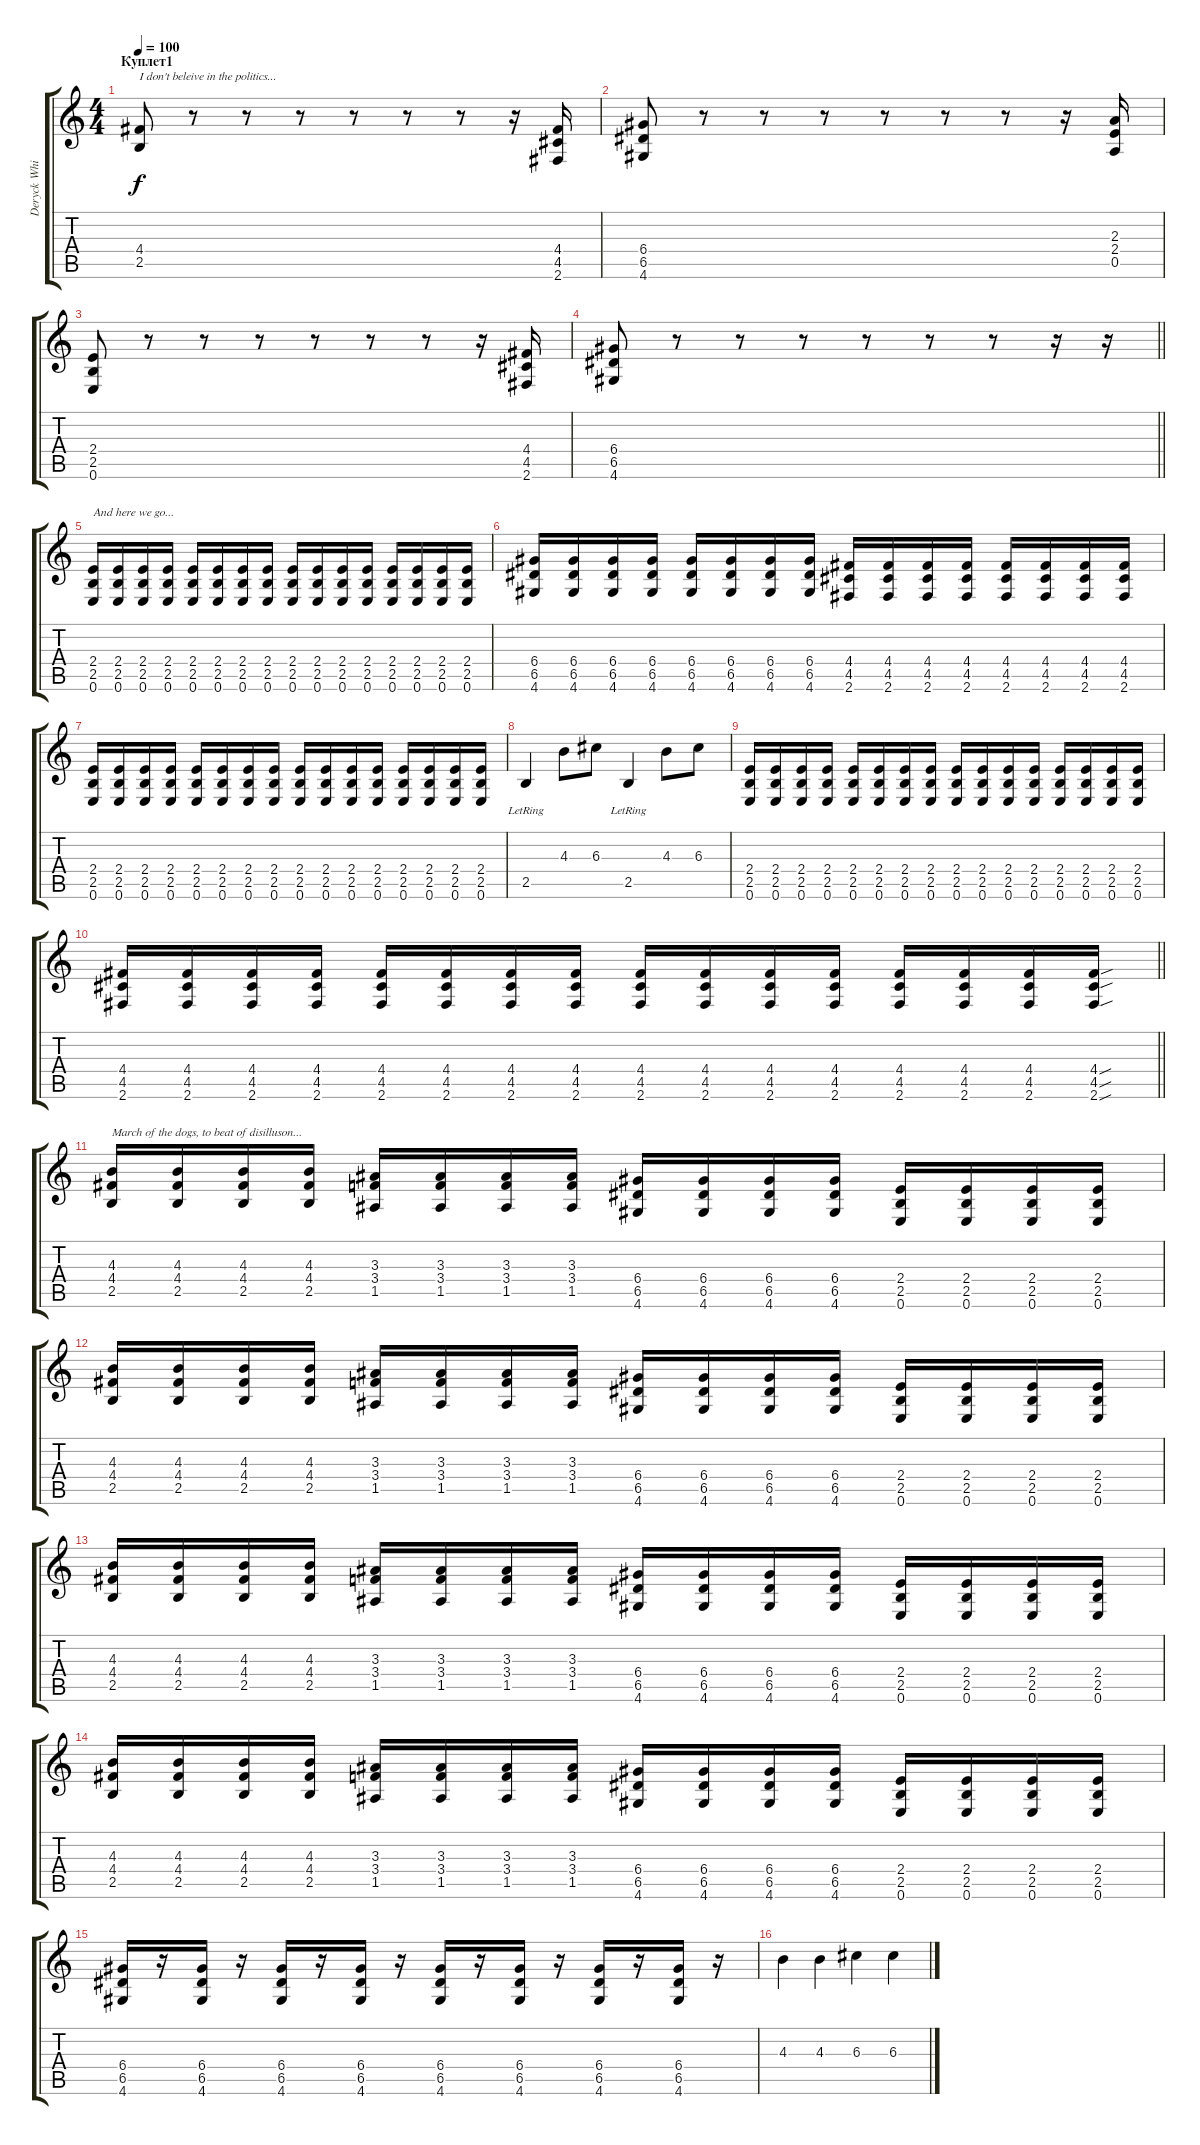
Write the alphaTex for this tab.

\track ("Deryck Whibley" "Deryck Whi") {instrument distortionguitar}
\staff {score tabs}
\tuning (E4 B3 G3 D3 A2 E2) {hide}
\ts (4 4)
\section ("" "Куплет1")
\tempo 100
\clef g2
\ks c
(4.4 2.5).8{txt "I don't beleive in the politics..." dy f} r.8 r.8 r.8 r.8 r.8 r.8 r.16 (4.4 4.5 2.6).16 |
(6.4 6.5 4.6).8 r.8 r.8 r.8 r.8 r.8 r.8 r.16 (2.3 2.4 0.5).16 |
(2.4 2.5 0.6).8 r.8 r.8 r.8 r.8 r.8 r.8 r.16 (4.4 4.5 2.6).16 |
\barLineRight lightlight
(6.4 6.5 4.6).8 r.8 r.8 r.8 r.8 r.8 r.8 r.16 r.16 |
(2.4 2.5 0.6).16{txt "And here we go..."} (2.4 2.5 0.6).16 (2.4 2.5 0.6).16 (2.4 2.5 0.6).16 (2.4 2.5 0.6).16 (2.4 2.5 0.6).16 (2.4 2.5 0.6).16 (2.4 2.5 0.6).16 (2.4 2.5 0.6).16 (2.4 2.5 0.6).16 (2.4 2.5 0.6).16 (2.4 2.5 0.6).16 (2.4 2.5 0.6).16 (2.4 2.5 0.6).16 (2.4 2.5 0.6).16 (2.4 2.5 0.6).16 |
(6.4 6.5 4.6).16 (6.4 6.5 4.6).16 (6.4 6.5 4.6).16 (6.4 6.5 4.6).16 (6.4 6.5 4.6).16 (6.4 6.5 4.6).16 (6.4 6.5 4.6).16 (6.4 6.5 4.6).16 (4.4 4.5 2.6).16 (4.4 4.5 2.6).16 (4.4 4.5 2.6).16 (4.4 4.5 2.6).16 (4.4 4.5 2.6).16 (4.4 4.5 2.6).16 (4.4 4.5 2.6).16 (4.4 4.5 2.6).16 |
(2.4 2.5 0.6).16 (2.4 2.5 0.6).16 (2.4 2.5 0.6).16 (2.4 2.5 0.6).16 (2.4 2.5 0.6).16 (2.4 2.5 0.6).16 (2.4 2.5 0.6).16 (2.4 2.5 0.6).16 (2.4 2.5 0.6).16 (2.4 2.5 0.6).16 (2.4 2.5 0.6).16 (2.4 2.5 0.6).16 (2.4 2.5 0.6).16 (2.4 2.5 0.6).16 (2.4 2.5 0.6).16 (2.4 2.5 0.6).16 |
2.5{lr}.4 4.3.8 6.3.8 2.5{lr}.4 4.3.8 6.3.8 |
(2.4 2.5 0.6).16 (2.4 2.5 0.6).16 (2.4 2.5 0.6).16 (2.4 2.5 0.6).16 (2.4 2.5 0.6).16 (2.4 2.5 0.6).16 (2.4 2.5 0.6).16 (2.4 2.5 0.6).16 (2.4 2.5 0.6).16 (2.4 2.5 0.6).16 (2.4 2.5 0.6).16 (2.4 2.5 0.6).16 (2.4 2.5 0.6).16 (2.4 2.5 0.6).16 (2.4 2.5 0.6).16 (2.4 2.5 0.6).16 |
\barLineRight lightlight
(4.4 4.5 2.6).16 (4.4 4.5 2.6).16 (4.4 4.5 2.6).16 (4.4 4.5 2.6).16 (4.4 4.5 2.6).16 (4.4 4.5 2.6).16 (4.4 4.5 2.6).16 (4.4 4.5 2.6).16 (4.4 4.5 2.6).16 (4.4 4.5 2.6).16 (4.4 4.5 2.6).16 (4.4 4.5 2.6).16 (4.4 4.5 2.6).16 (4.4 4.5 2.6).16 (4.4 4.5 2.6).16 (4.4{sou} 4.5{sou} 2.6{sou}).16 |
(4.3 4.4 2.5).16{txt "March of the dogs, to beat of disilluson..."} (4.3 4.4 2.5).16 (4.3 4.4 2.5).16 (4.3 4.4 2.5).16 (3.3 3.4 1.5).16 (3.3 3.4 1.5).16 (3.3 3.4 1.5).16 (3.3 3.4 1.5).16 (6.4 6.5 4.6).16 (6.4 6.5 4.6).16 (6.4 6.5 4.6).16 (6.4 6.5 4.6).16 (2.4 2.5 0.6).16 (2.4 2.5 0.6).16 (2.4 2.5 0.6).16 (2.4 2.5 0.6).16 |
(4.3 4.4 2.5).16 (4.3 4.4 2.5).16 (4.3 4.4 2.5).16 (4.3 4.4 2.5).16 (3.3 3.4 1.5).16 (3.3 3.4 1.5).16 (3.3 3.4 1.5).16 (3.3 3.4 1.5).16 (6.4 6.5 4.6).16 (6.4 6.5 4.6).16 (6.4 6.5 4.6).16 (6.4 6.5 4.6).16 (2.4 2.5 0.6).16 (2.4 2.5 0.6).16 (2.4 2.5 0.6).16 (2.4 2.5 0.6).16 |
(4.3 4.4 2.5).16 (4.3 4.4 2.5).16 (4.3 4.4 2.5).16 (4.3 4.4 2.5).16 (3.3 3.4 1.5).16 (3.3 3.4 1.5).16 (3.3 3.4 1.5).16 (3.3 3.4 1.5).16 (6.4 6.5 4.6).16 (6.4 6.5 4.6).16 (6.4 6.5 4.6).16 (6.4 6.5 4.6).16 (2.4 2.5 0.6).16 (2.4 2.5 0.6).16 (2.4 2.5 0.6).16 (2.4 2.5 0.6).16 |
(4.3 4.4 2.5).16 (4.3 4.4 2.5).16 (4.3 4.4 2.5).16 (4.3 4.4 2.5).16 (3.3 3.4 1.5).16 (3.3 3.4 1.5).16 (3.3 3.4 1.5).16 (3.3 3.4 1.5).16 (6.4 6.5 4.6).16 (6.4 6.5 4.6).16 (6.4 6.5 4.6).16 (6.4 6.5 4.6).16 (2.4 2.5 0.6).16 (2.4 2.5 0.6).16 (2.4 2.5 0.6).16 (2.4 2.5 0.6).16 |
(6.4 6.5 4.6).16 r.16 (6.4 6.5 4.6).16 r.16 (6.4 6.5 4.6).16 r.16 (6.4 6.5 4.6).16 r.16 (6.4 6.5 4.6).16 r.16 (6.4 6.5 4.6).16 r.16 (6.4 6.5 4.6).16 r.16 (6.4 6.5 4.6).16 r.16 |
4.3.4 4.3.4 6.3.4 6.3.4
